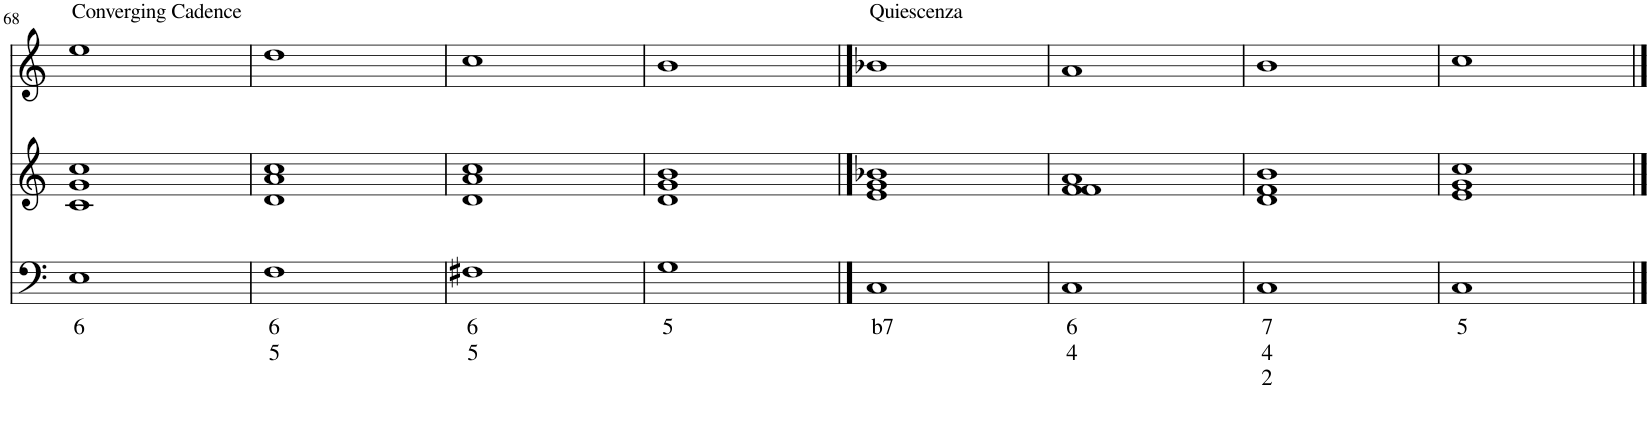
**kern	**text	**text	**text	**kern	**kern
*part3	*part3	*part3	*part3	*part2	*part1
*staff3	*staff3	*staff3	*staff3	*staff2	*staff1
*I"Piano	*	*	*	*I"Piano	*I"Piano
*I'Pno	*	*	*	*I'Pno	*I'Pno
!!LO:PB:g=z
*clefF4	*	*	*	*clefG2	*clefG2
*k[]	*	*	*	*k[]	*k[]
*M4/4	*	*	*	*M4/4	*M4/4
=68	=68	=68	=68	=68	=68
!	!	!	!	!	!LO:TX:a:t=Converging Cadence
!	!LO:LY:b	!	!	!	!
1E	6	.	.	1c 1g 1cc	1ee
=69	=69	=69	=69	=69	=69
!	!LO:LY:b	!LO:LY:b	!	!	!
1F	6	5	.	1d 1a 1cc	1dd
=70	=70	=70	=70	=70	=70
!	!LO:LY:b	!LO:LY:b	!	!	!
1F#X	6	5	.	1d 1a 1cc	1cc
=71	=71	=71	=71	=71	=71
!	!LO:LY:b	!	!	!	!
1G	5	.	.	1d 1g 1b	1b
==72	==72	==72	==72	==72	==72
!	!	!	!	!	!LO:TX:a:t=Quiescenza
!	!LO:LY:b	!	!	!	!
1C	b7	.	.	1e 1g 1b-X	1b-X
=73	=73	=73	=73	=73	=73
!	!LO:LY:b	!LO:LY:b	!	!	!
1C	6	4	.	1f 1f 1a	1a
=74	=74	=74	=74	=74	=74
!	!LO:LY:b	!LO:LY:b	!LO:LY:b	!	!
1C	7	4	2	1d 1f 1b	1b
=75	=75	=75	=75	=75	=75
!	!LO:LY:b	!	!	!	!
1C	5	.	.	1e 1g 1cc	1cc
==	==	==	==	==	==
*-	*-	*-	*-	*-	*-
